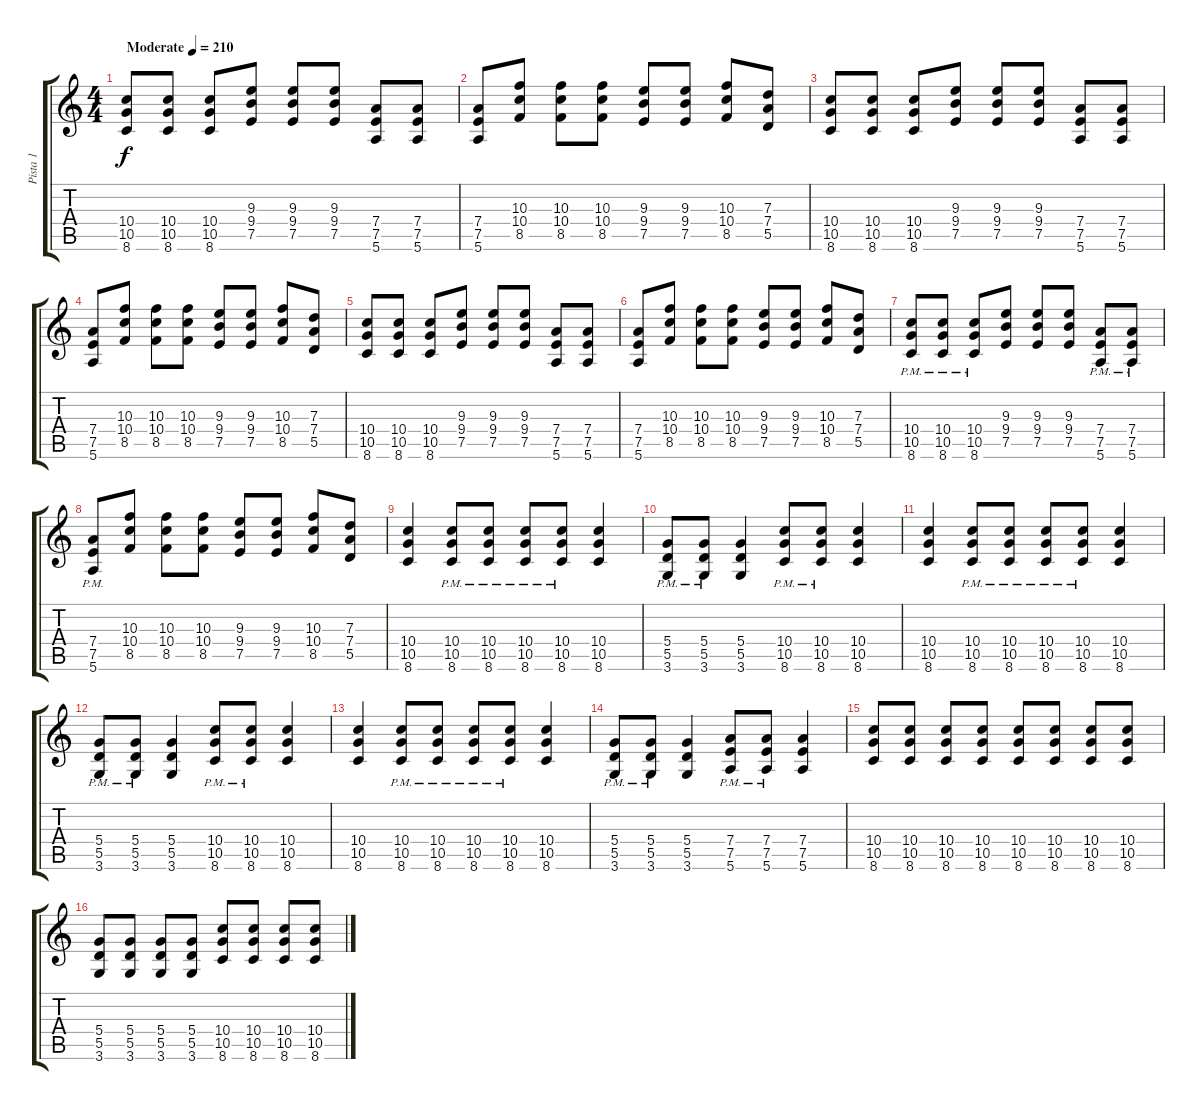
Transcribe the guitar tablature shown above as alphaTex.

\track ("Pista 1" "Pista 1") {instrument distortionguitar}
\staff {score tabs}
\tuning (E4 B3 G3 D3 A2 E2) {hide}
\ts (4 4)
\tempo (210 "Moderate")
\clef g2
\ks c
(10.4 10.5 8.6).8{dy f instrument distortionguitar} (10.4 10.5 8.6).8 (10.4 10.5 8.6).8 (9.3 9.4 7.5).8 (9.3 9.4 7.5).8 (9.3 9.4 7.5).8 (7.4 7.5 5.6).8 (7.4 7.5 5.6).8 |
(7.4 7.5 5.6).8 (10.3 10.4 8.5).8 (10.3 10.4 8.5).8 (10.3 10.4 8.5).8 (9.3 9.4 7.5).8 (9.3 9.4 7.5).8 (10.3 10.4 8.5).8 (7.3 7.4 5.5).8 |
(10.4 10.5 8.6).8 (10.4 10.5 8.6).8 (10.4 10.5 8.6).8 (9.3 9.4 7.5).8 (9.3 9.4 7.5).8 (9.3 9.4 7.5).8 (7.4 7.5 5.6).8 (7.4 7.5 5.6).8 |
(7.4 7.5 5.6).8 (10.3 10.4 8.5).8 (10.3 10.4 8.5).8 (10.3 10.4 8.5).8 (9.3 9.4 7.5).8 (9.3 9.4 7.5).8 (10.3 10.4 8.5).8 (7.3 7.4 5.5).8 |
(10.4 10.5 8.6).8 (10.4 10.5 8.6).8 (10.4 10.5 8.6).8 (9.3 9.4 7.5).8 (9.3 9.4 7.5).8 (9.3 9.4 7.5).8 (7.4 7.5 5.6).8 (7.4 7.5 5.6).8 |
(7.4 7.5 5.6).8 (10.3 10.4 8.5).8 (10.3 10.4 8.5).8 (10.3 10.4 8.5).8 (9.3 9.4 7.5).8 (9.3 9.4 7.5).8 (10.3 10.4 8.5).8 (7.3 7.4 5.5).8 |
(10.4{pm} 10.5{pm} 8.6{pm}).8 (10.4{pm} 10.5{pm} 8.6{pm}).8 (10.4{pm} 10.5{pm} 8.6{pm}).8 (9.3 9.4 7.5).8 (9.3 9.4 7.5).8 (9.3 9.4 7.5).8 (7.4{pm} 7.5{pm} 5.6{pm}).8 (7.4{pm} 7.5{pm} 5.6{pm}).8 |
(7.4{pm} 7.5{pm} 5.6{pm}).8 (10.3 10.4 8.5).8 (10.3 10.4 8.5).8 (10.3 10.4 8.5).8 (9.3 9.4 7.5).8 (9.3 9.4 7.5).8 (10.3 10.4 8.5).8 (7.3 7.4 5.5).8 |
(10.4 10.5 8.6).4 (10.4{pm} 10.5{pm} 8.6{pm}).8 (10.4{pm} 10.5{pm} 8.6{pm}).8 (10.4{pm} 10.5{pm} 8.6{pm}).8 (10.4{pm} 10.5{pm} 8.6{pm}).8 (10.4 10.5 8.6).4 |
(5.4{pm} 5.5{pm} 3.6{pm}).8 (5.4{pm} 5.5{pm} 3.6{pm}).8 (5.4 5.5 3.6).4 (10.4{pm} 10.5{pm} 8.6{pm}).8 (10.4{pm} 10.5{pm} 8.6{pm}).8 (10.4 10.5 8.6).4 |
(10.4 10.5 8.6).4 (10.4{pm} 10.5{pm} 8.6{pm}).8 (10.4{pm} 10.5{pm} 8.6{pm}).8 (10.4{pm} 10.5{pm} 8.6{pm}).8 (10.4{pm} 10.5{pm} 8.6{pm}).8 (10.4 10.5 8.6).4 |
(5.4{pm} 5.5{pm} 3.6{pm}).8 (5.4{pm} 5.5{pm} 3.6{pm}).8 (5.4 5.5 3.6).4 (10.4{pm} 10.5{pm} 8.6{pm}).8 (10.4{pm} 10.5{pm} 8.6{pm}).8 (10.4 10.5 8.6).4 |
(10.4 10.5 8.6).4 (10.4{pm} 10.5{pm} 8.6{pm}).8 (10.4{pm} 10.5{pm} 8.6{pm}).8 (10.4{pm} 10.5{pm} 8.6{pm}).8 (10.4{pm} 10.5{pm} 8.6{pm}).8 (10.4 10.5 8.6).4 |
(5.4{pm} 5.5{pm} 3.6{pm}).8 (5.4{pm} 5.5{pm} 3.6{pm}).8 (5.4 5.5 3.6).4 (7.4{pm} 7.5{pm} 5.6{pm}).8 (7.4{pm} 7.5{pm} 5.6{pm}).8 (7.4 7.5 5.6).4 |
(10.4 10.5 8.6).8 (10.4 10.5 8.6).8 (10.4 10.5 8.6).8 (10.4 10.5 8.6).8 (10.4 10.5 8.6).8 (10.4 10.5 8.6).8 (10.4 10.5 8.6).8 (10.4 10.5 8.6).8 |
(5.4 5.5 3.6).8 (5.4 5.5 3.6).8 (5.4 5.5 3.6).8 (5.4 5.5 3.6).8 (10.4 10.5 8.6).8 (10.4 10.5 8.6).8 (10.4 10.5 8.6).8 (10.4 10.5 8.6).8
